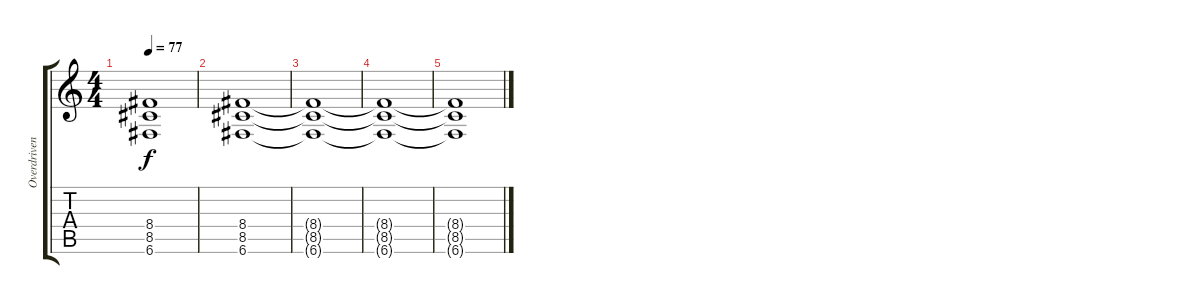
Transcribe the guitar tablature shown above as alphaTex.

\track ("Overdriven Guitar 1" "Overdriven") {instrument overdrivenguitar}
\staff {score tabs}
\tuning (C4 G3 Eb3 Bb2 F2 C2) {hide}
\ts (4 4)
\tempo 77
\clef g2
\ks c
(8.4 8.5 6.6).1{dy f} |
(8.4 8.5 6.6).1 |
(8.4{t} 8.5{t} 6.6{t}).1 |
(8.4{t} 8.5{t} 6.6{t}).1 |
(8.4{t} 8.5{t} 6.6{t}).1
